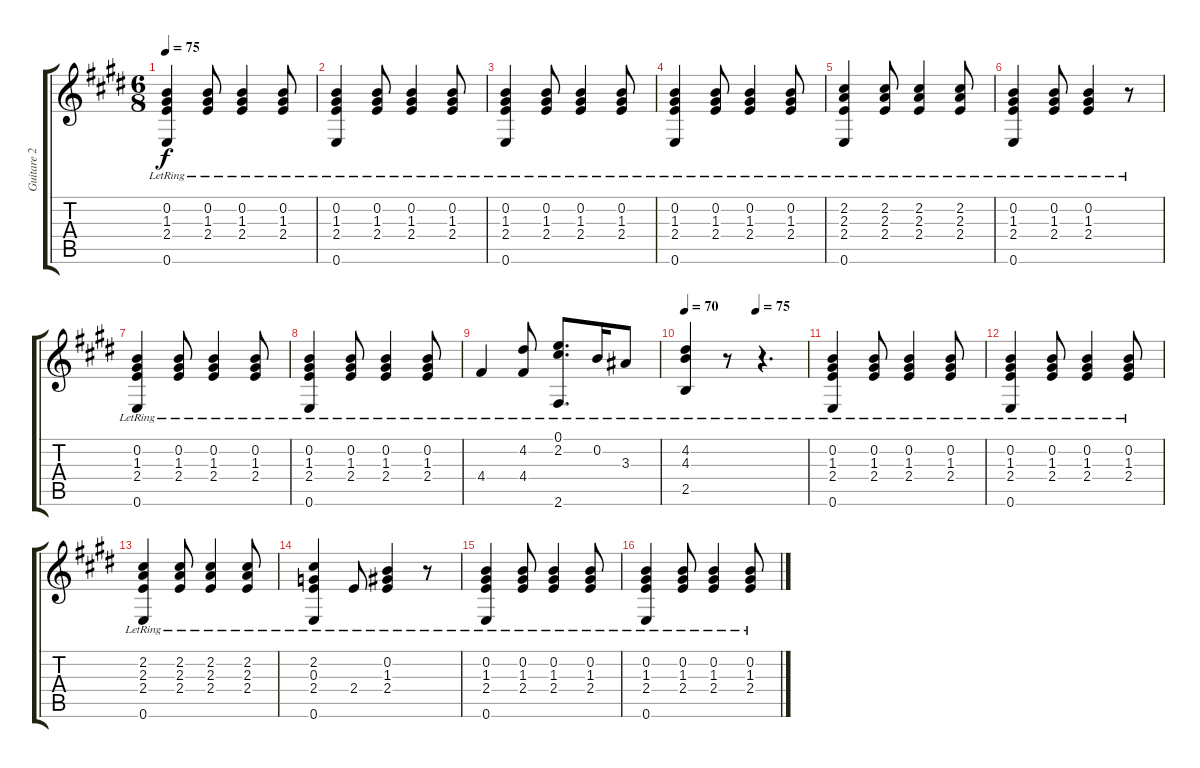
\track ("Guitare 2" "Guitare 2") {instrument acousticguitarnylon}
\staff {score tabs}
\tuning (E4 B3 G3 D3 A2 E2) {hide}
\ts (6 8)
\tempo 75
\clef g2
\ks e
(0.2{lr} 1.3{lr} 2.4{lr} 0.6{lr}).4{dy f instrument acousticguitarnylon} (0.2{lr} 1.3{lr} 2.4{lr}).8 (0.2{lr} 1.3{lr} 2.4{lr}).4 (0.2{lr} 1.3{lr} 2.4{lr}).8 |
(0.2{lr} 1.3{lr} 2.4{lr} 0.6{lr}).4 (0.2{lr} 1.3{lr} 2.4{lr}).8 (0.2{lr} 1.3{lr} 2.4{lr}).4 (0.2{lr} 1.3{lr} 2.4{lr}).8 |
(0.2{lr} 1.3{lr} 2.4{lr} 0.6{lr}).4 (0.2{lr} 1.3{lr} 2.4{lr}).8 (0.2{lr} 1.3{lr} 2.4{lr}).4 (0.2{lr} 1.3{lr} 2.4{lr}).8 |
(0.2{lr} 1.3{lr} 2.4{lr} 0.6{lr}).4 (0.2{lr} 1.3{lr} 2.4{lr}).8 (0.2{lr} 1.3{lr} 2.4{lr}).4 (0.2{lr} 1.3{lr} 2.4{lr}).8 |
(2.2{lr} 2.3{lr} 2.4{lr} 0.6{lr}).4 (2.2{lr} 2.3{lr} 2.4{lr}).8 (2.2{lr} 2.3{lr} 2.4{lr}).4 (2.2{lr} 2.3{lr} 2.4{lr}).8 |
(0.2{lr} 1.3{lr} 2.4{lr} 0.6{lr}).4 (0.2{lr} 1.3{lr} 2.4{lr}).8 (0.2{lr} 1.3{lr} 2.4{lr}).4 r.8 |
(0.2{lr} 1.3{lr} 2.4{lr} 0.6{lr}).4 (0.2{lr} 1.3{lr} 2.4{lr}).8 (0.2{lr} 1.3{lr} 2.4{lr}).4 (0.2{lr} 1.3{lr} 2.4{lr}).8 |
(0.2{lr} 1.3{lr} 2.4{lr} 0.6{lr}).4 (0.2{lr} 1.3{lr} 2.4{lr}).8 (0.2{lr} 1.3{lr} 2.4{lr}).4 (0.2{lr} 1.3{lr} 2.4{lr}).8 |
4.4{lr}.4 (4.2{lr} 4.4{lr}).8 (0.1{lr} 2.2{lr} 2.6{lr}).8{d} 0.2{lr}.16 3.3{lr}.8 |
\tempo 70
\tempo (75 0.5833333333333334)
(4.2{lr} 4.3{lr} 2.5{lr}).4 r.8 r.4{d} |
(0.2{lr} 1.3{lr} 2.4{lr} 0.6{lr}).4 (0.2{lr} 1.3{lr} 2.4{lr}).8 (0.2{lr} 1.3{lr} 2.4{lr}).4 (0.2{lr} 1.3{lr} 2.4{lr}).8 |
(0.2{lr} 1.3{lr} 2.4{lr} 0.6{lr}).4 (0.2{lr} 1.3{lr} 2.4{lr}).8 (0.2{lr} 1.3{lr} 2.4{lr}).4 (0.2{lr} 1.3{lr} 2.4{lr}).8 |
(2.2{lr} 2.3{lr} 2.4{lr} 0.6{lr}).4 (2.2{lr} 2.3{lr} 2.4{lr}).8 (2.2{lr} 2.3{lr} 2.4{lr}).4 (2.2{lr} 2.3{lr} 2.4{lr}).8 |
(2.2{lr} 0.3{lr} 2.4{lr} 0.6{lr}).4 2.4{lr}.8 (0.2{lr} 1.3{lr} 2.4{lr}).4 r.8 |
(0.2{lr} 1.3{lr} 2.4{lr} 0.6{lr}).4 (0.2{lr} 1.3{lr} 2.4{lr}).8 (0.2{lr} 1.3{lr} 2.4{lr}).4 (0.2{lr} 1.3{lr} 2.4{lr}).8 |
(0.2{lr} 1.3{lr} 2.4{lr} 0.6{lr}).4 (0.2{lr} 1.3{lr} 2.4{lr}).8 (0.2{lr} 1.3{lr} 2.4{lr}).4 (0.2{lr} 1.3{lr} 2.4{lr}).8
